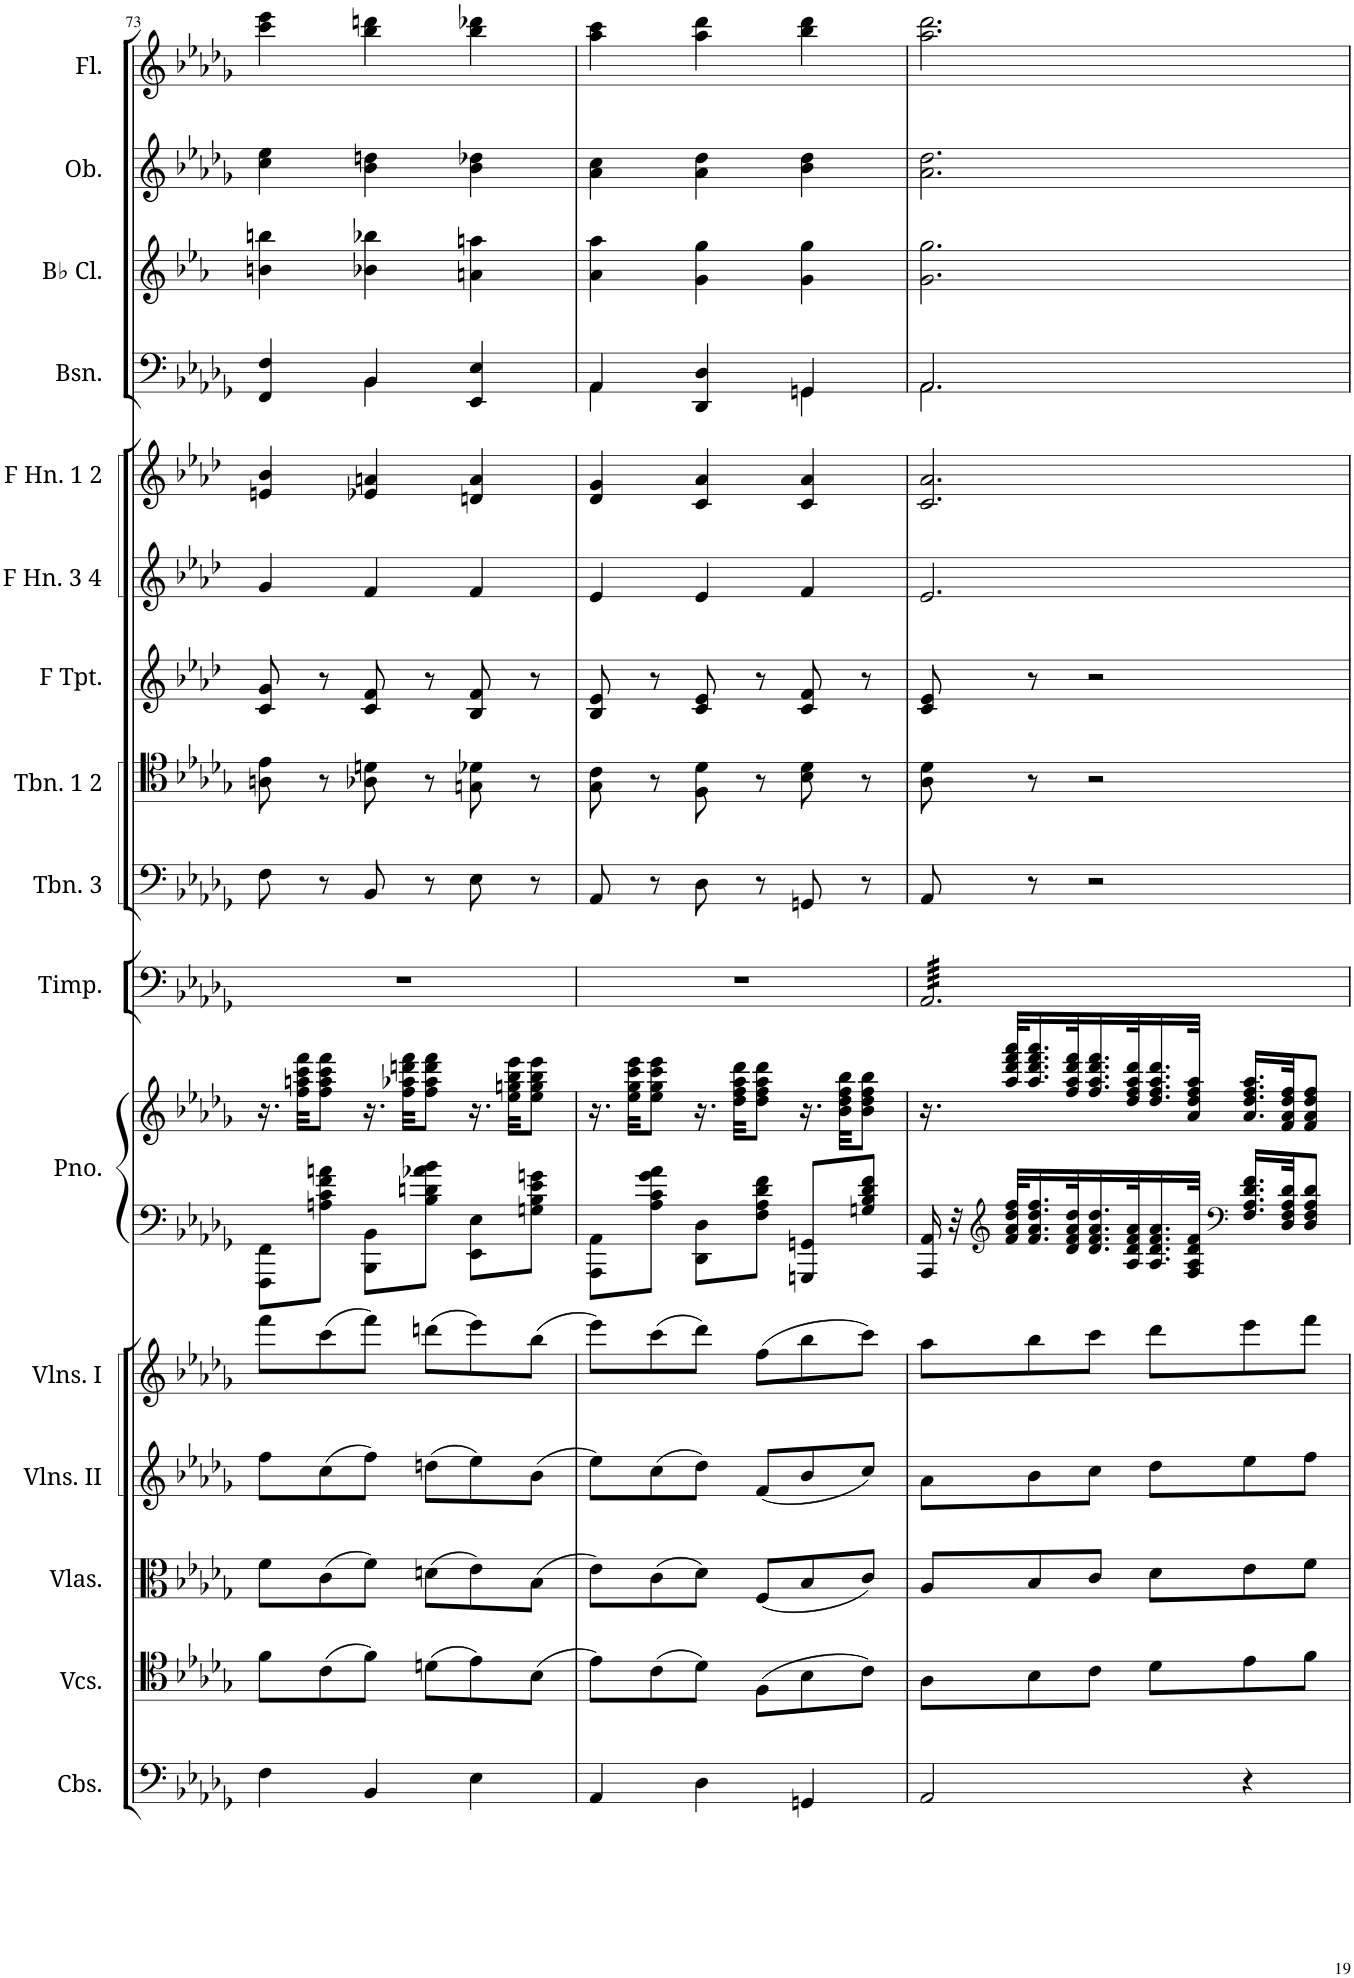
**kern	**kern	**kern	**kern	**kern	**kern	**kern	**kern	**kern	**kern	**kern	**kern	**kern	**kern	**kern	**kern	**kern
*part16	*part15	*part14	*part13	*part12	*part11	*part11	*part10	*part9	*part8	*part7	*part6	*part5	*part4	*part3	*part2	*part1
*staff17	*staff16	*staff15	*staff14	*staff13	*staff12	*staff11	*staff10	*staff9	*staff8	*staff7	*staff6	*staff5	*staff4	*staff3	*staff2	*staff1
*I"Contrabasses	*I"Violoncellos	*I"Violas	*I"Violins II	*I"Violins I	*I"Grand Piano	*	*I"Timpani (Ab-Db-Eb)	*I"Trombone 3	*I"Trombone 1 &amp; 2	*I"F Trumpet	*I"F Horn 3 &amp; 4	*I"F Horn 1 &amp; 2	*I"Bassoon	*I"Bb Clarinet	*I"Oboe	*I"Flute
*I'Cbs.	*I'Vcs.	*I'Vlas.	*I'Vlns. II	*I'Vlns. I	*I'Pno.	*	*I'Timp.	*I'Tbn. 3	*I'Tbn. 1 2	*I'F Tpt.	*I'F Hn. 3 4	*I'F Hn. 1 2	*I'Bsn.	*I'Bb Cl.	*I'Ob.	*I'Fl.
!!LO:PB:g=z
*clefF4	*clefC4	*clefC3	*clefG2	*clefG2	*clefF4	*clefG2	*clefF4	*clefF4	*clefC4	*clefG2	*clefG2	*clefG2	*clefF4	*clefG2	*clefG2	*clefG2
*Trd7c12	*	*	*	*	*	*	*	*	*	*Trd-3c-5	*Trd4c7	*Trd4c7	*	*Trd1c2	*	*
*k[b-e-a-d-g-]	*k[b-e-a-d-g-]	*k[b-e-a-d-g-]	*k[b-e-a-d-g-]	*k[b-e-a-d-g-]	*k[b-e-a-d-g-]	*k[b-e-a-d-g-]	*k[b-e-a-d-g-]	*k[b-e-a-d-g-]	*k[b-e-a-d-g-]	*k[b-e-a-d-]	*k[b-e-a-d-]	*k[b-e-a-d-]	*k[b-e-a-d-g-]	*k[b-e-a-]	*k[b-e-a-d-g-]	*k[b-e-a-d-g-]
*M6/8	*M6/8	*M6/8	*M6/8	*M6/8	*M6/8	*M6/8	*M6/8	*M6/8	*M6/8	*M6/8	*M6/8	*M6/8	*M6/8	*M6/8	*M6/8	*M6/8
=73	=73	=73	=73	=73	=73	=73	=73	=73	=73	=73	=73	=73	=73	=73	=73	=73
*	*	*	*	*	*	*	*	*	*	*	*	*	*^	*	*	*
4F\	8f\L	8f\L	8ff\L	8fff\L	8FFF\ 8FF\L	16.r	2.r	8F\	8An\ 8e-\	8c/ 8g/	4g/	4en/ 4b-/	4FF/ 4F/	4ryy	4bn\ 4bbn\	4cc\ 4ee-\	4ccc\ 4eee-\
.	.	.	.	.	.	32ff\ 32aan\ 32ccc\ 32fff\KKL	.	.	.	.	.	.	.	.	.	.	.
.	(8c\	(8c\	(8cc\	(8ccc\	8An\ 8c\ 8f\ 8an\J	8ff\ 8aa\ 8ccc\ 8fff\J	.	8r	8r	8r	.	.	.	.	.	.	.
4BB-/	8f\J)	8f\J)	8ff\J)	8fff\J)	8BBB-\ 8BB-\L	16.r	.	8BB-/	8A-X\ 8dn\	8c/ 8f/	4f/	4e-X/ 4an/	4BB-/	4BB-\	4b-X\ 4bb-X\	4b-\ 4ddn\	4bb-\ 4dddn\
.	.	.	.	.	.	32ff\ 32aa-X\ 32dddn\ 32fff\LLL	.	.	.	.	.	.	.	.	.	.	.
.	(8dn\L	(8dn\L	(8ddn\L	(8dddn\L	8B-\ 8dn\ 8a-X\ 8b-\J	8ff\ 8aa-\ 8ddd\ 8fff\J	.	8r	8r	8r	.	.	.	.	.	.	.
4E-\	8e-\)	8e-\)	8ee-\)	8eee-\)	8EE-\ 8E-\L	16.r	.	8E-\	8Gn\ 8d-X\	8B-/ 8f/	4f/	4dn/ 4a/	4EE-/ 4E-/	4ryy	4an\ 4aan\	4b-\ 4dd-X\	4bb-\ 4ddd-X\
.	.	.	.	.	.	32ee-\ 32ggn\ 32bb-\ 32eee-\KKL	.	.	.	.	.	.	.	.	.	.	.
.	(8B-\J	(8B-\J	(8b-\J	(8bb-\J	8Gn\ 8B-\ 8e-\ 8gn\J	8ee-\ 8gg\ 8bb-\ 8eee-\J	.	8r	8r	8r	.	.	.	.	.	.	.
=74	=74	=74	=74	=74	=74	=74	=74	=74	=74	=74	=74	=74	=74	=74	=74	=74	=74
4AA-/	8e-\L)	8e-\L)	8ee-\L)	8eee-\L)	8AAA-\ 8AA-\L	16.r	2.r	8AA-/	8G-\ 8c\	8B-/ 8e-/	4e-/	4d-/ 4g/	4AA-/	4AA-\	4a-\ 4aa-\	4a-\ 4cc\	4aa-\ 4ccc\
.	.	.	.	.	.	32ee-\ 32gg-\ 32ccc\ 32eee-\KKL	.	.	.	.	.	.	.	.	.	.	.
.	(8c\	(8c\	(8cc\	(8ccc\	8A-\ 8c\ 8g-\ 8a-\J	8ee-\ 8gg-\ 8ccc\ 8eee-\J	.	8r	8r	8r	.	.	.	.	.	.	.
4D-\	8d-\J)	8d-\J)	8dd-\J)	8ddd-\J)	8DD-\ 8D-\L	16.r	.	8D-\	8F\ 8d-\	8c/ 8e-/	4e-/	4c/ 4a-/	4DD-/ 4D-/	4ryy	4g\ 4gg\	4a-\ 4dd-\	4aa-\ 4ddd-\
.	.	.	.	.	.	32dd-\ 32ff\ 32aa-\ 32ddd-\KKL	.	.	.	.	.	.	.	.	.	.	.
.	(8F\L	(8F/L	(8f/L	(8ff\L	8F\ 8A-\ 8d-\ 8f\J	8dd-\ 8ff\ 8aa-\ 8ddd-\J	.	8r	8r	8r	.	.	.	.	.	.	.
4GGn/	8B-\	8B-/	8b-/	8bb-\	8GGGn/ 8GGn/L	16.r	.	8GGn/	8B-\ 8d-\	8c/ 8f/	4f/	4c/ 4a-/	4GGn/	4GG\	4g\ 4gg\	4b-\ 4dd-\	4bb-\ 4ddd-\
.	.	.	.	.	.	32b-\ 32dd-\ 32ff\ 32bb-\KKL	.	.	.	.	.	.	.	.	.	.	.
.	8c\J)	8c/J)	8cc/J)	8ccc\J)	8Gn/ 8B-/ 8d-/ 8f/J	8b-\ 8dd-\ 8ff\ 8bb-\J	.	8r	8r	8r	.	.	.	.	.	.	.
=75	=75	=75	=75	=75	=75	=75	=75	=75	=75	=75	=75	=75	=75	=75	=75	=75	=75
*	*	*	*	*	*	*	*tremolo	*	*	*	*	*	*	*	*	*	*
2AA-/	8A-\L	8A-/L	8a-\L	8aa-\L	16AAA-/ 16AA-/	16.r	64AA-/LLLL	8AA-/	8A-\ 8d-\	8c/ 8e-/	2.e-/	2.c/ 2.a-/	2.AA-/	2.AA-\	2.g\ 2.gg\	2.a-\ 2.dd-\	2.aa-\ 2.ddd-\
.	.	.	.	.	.	.	64AA-/	.	.	.	.	.	.	.	.	.	.
.	.	.	.	.	.	.	64AA-/	.	.	.	.	.	.	.	.	.	.
.	.	.	.	.	.	.	64AA-/	.	.	.	.	.	.	.	.	.	.
.	.	.	.	.	32r	.	64AA-/	.	.	.	.	.	.	.	.	.	.
.	.	.	.	.	.	.	64AA-/	.	.	.	.	.	.	.	.	.	.
*	*	*	*	*	*clefG2	*	*	*	*	*	*	*	*	*	*	*	*
.	.	.	.	.	32f/ 32a-/ 32dd-/ 32ff/KLL	32aa-/ 32ddd-/ 32fff/ 32aaa-/KLL	64AA-/	.	.	.	.	.	.	.	.	.	.
.	.	.	.	.	.	.	64AA-/	.	.	.	.	.	.	.	.	.	.
.	8B-\	8B-/	8b-\	8bb-\	16.f/ 16.a-/ 16.dd-/ 16.ff/	16.aa-/ 16.ddd-/ 16.fff/ 16.aaa-/	64AA-/	8r	8r	8r	.	.	.	.	.	.	.
.	.	.	.	.	.	.	64AA-/	.	.	.	.	.	.	.	.	.	.
.	.	.	.	.	.	.	64AA-/	.	.	.	.	.	.	.	.	.	.
.	.	.	.	.	.	.	64AA-/	.	.	.	.	.	.	.	.	.	.
.	.	.	.	.	.	.	64AA-/	.	.	.	.	.	.	.	.	.	.
.	.	.	.	.	.	.	64AA-/	.	.	.	.	.	.	.	.	.	.
.	.	.	.	.	32d-/ 32f/ 32a-/ 32dd-/K	32ff/ 32aa-/ 32ddd-/ 32fff/K	64AA-/	.	.	.	.	.	.	.	.	.	.
.	.	.	.	.	.	.	64AA-/	.	.	.	.	.	.	.	.	.	.
.	8c\J	8c/J	8cc\J	8ccc\J	16.d-/ 16.f/ 16.a-/ 16.dd-/	16.ff/ 16.aa-/ 16.ddd-/ 16.fff/	64AA-/	2r	2r	2r	.	.	.	.	.	.	.
.	.	.	.	.	.	.	64AA-/	.	.	.	.	.	.	.	.	.	.
.	.	.	.	.	.	.	64AA-/	.	.	.	.	.	.	.	.	.	.
.	.	.	.	.	.	.	64AA-/	.	.	.	.	.	.	.	.	.	.
.	.	.	.	.	.	.	64AA-/	.	.	.	.	.	.	.	.	.	.
.	.	.	.	.	.	.	64AA-/	.	.	.	.	.	.	.	.	.	.
.	.	.	.	.	32A-/ 32d-/ 32f/ 32a-/K	32dd-/ 32ff/ 32aa-/ 32ddd-/K	64AA-/	.	.	.	.	.	.	.	.	.	.
.	.	.	.	.	.	.	64AA-/	.	.	.	.	.	.	.	.	.	.
.	8d-\L	8d-\L	8dd-\L	8ddd-\L	16.A-/ 16.d-/ 16.f/ 16.a-/	16.dd-/ 16.ff/ 16.aa-/ 16.ddd-/	64AA-/	.	.	.	.	.	.	.	.	.	.
.	.	.	.	.	.	.	64AA-/	.	.	.	.	.	.	.	.	.	.
.	.	.	.	.	.	.	64AA-/	.	.	.	.	.	.	.	.	.	.
.	.	.	.	.	.	.	64AA-/	.	.	.	.	.	.	.	.	.	.
.	.	.	.	.	.	.	64AA-/	.	.	.	.	.	.	.	.	.	.
.	.	.	.	.	.	.	64AA-/	.	.	.	.	.	.	.	.	.	.
.	.	.	.	.	32F/ 32A-/ 32d-/ 32f/JJk	32a-/ 32dd-/ 32ff/ 32aa-/JJk	64AA-/	.	.	.	.	.	.	.	.	.	.
.	.	.	.	.	.	.	64AA-/	.	.	.	.	.	.	.	.	.	.
*	*	*	*	*	*clefF4	*	*	*	*	*	*	*	*	*	*	*	*
4r	8e-\	8e-\	8ee-\	8eee-\	16.F/ 16.A-/ 16.d-/ 16.f/LL	16.a-/ 16.dd-/ 16.ff/ 16.aa-/LL	64AA-/	.	.	.	.	.	.	.	.	.	.
.	.	.	.	.	.	.	64AA-/	.	.	.	.	.	.	.	.	.	.
.	.	.	.	.	.	.	64AA-/	.	.	.	.	.	.	.	.	.	.
.	.	.	.	.	.	.	64AA-/	.	.	.	.	.	.	.	.	.	.
.	.	.	.	.	.	.	64AA-/	.	.	.	.	.	.	.	.	.	.
.	.	.	.	.	.	.	64AA-/	.	.	.	.	.	.	.	.	.	.
.	.	.	.	.	32D-/ 32F/ 32A-/ 32d-/JK	32f/ 32a-/ 32dd-/ 32ff/JK	64AA-/	.	.	.	.	.	.	.	.	.	.
.	.	.	.	.	.	.	64AA-/	.	.	.	.	.	.	.	.	.	.
.	8f\J	8f\J	8ff\J	8fff\J	8D-/ 8F/ 8A-/ 8d-/J	8f/ 8a-/ 8dd-/ 8ff/J	64AA-/	.	.	.	.	.	.	.	.	.	.
.	.	.	.	.	.	.	64AA-/	.	.	.	.	.	.	.	.	.	.
.	.	.	.	.	.	.	64AA-/	.	.	.	.	.	.	.	.	.	.
.	.	.	.	.	.	.	64AA-/	.	.	.	.	.	.	.	.	.	.
.	.	.	.	.	.	.	64AA-/	.	.	.	.	.	.	.	.	.	.
.	.	.	.	.	.	.	64AA-/	.	.	.	.	.	.	.	.	.	.
.	.	.	.	.	.	.	64AA-/	.	.	.	.	.	.	.	.	.	.
.	.	.	.	.	.	.	64AA-/JJJJ	.	.	.	.	.	.	.	.	.	.
*	*	*	*	*	*	*	*Xtremolo	*	*	*	*	*	*	*	*	*	*
*	*	*	*	*	*	*	*	*	*	*	*	*	*v	*v	*	*	*
=	=	=	=	=	=	=	=	=	=	=	=	=	=	=	=	=
*-	*-	*-	*-	*-	*-	*-	*-	*-	*-	*-	*-	*-	*-	*-	*-	*-
